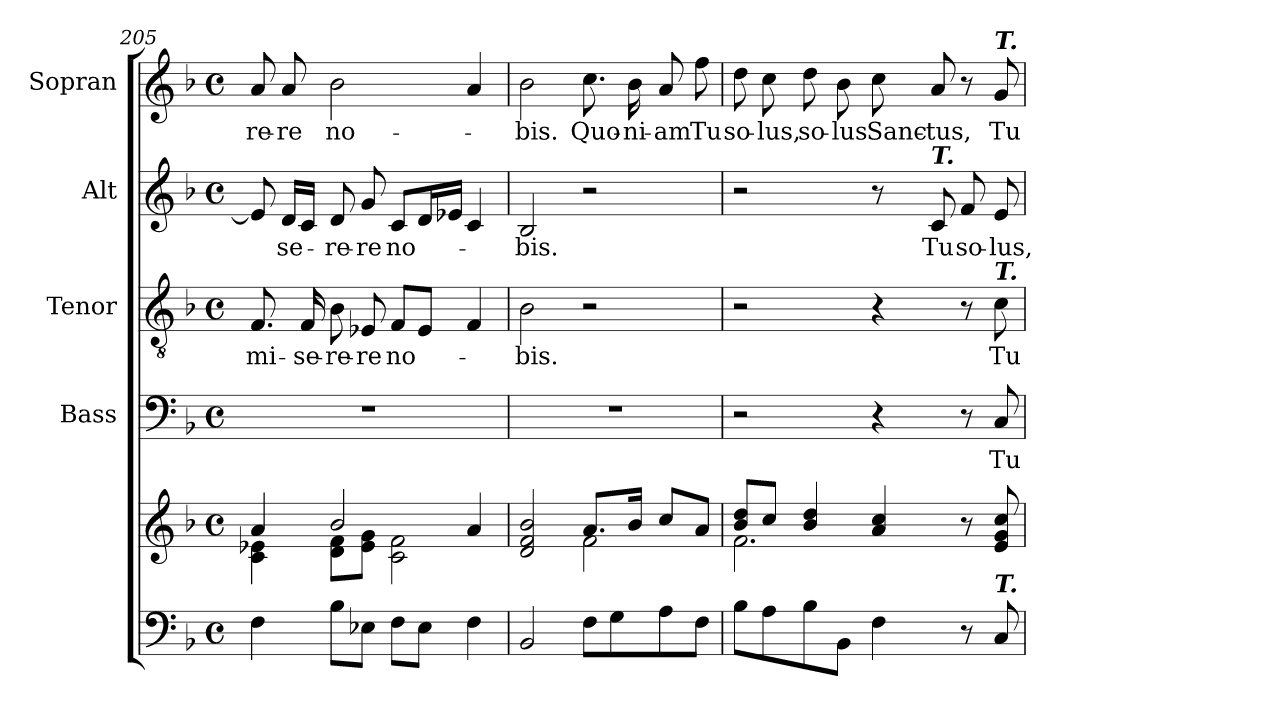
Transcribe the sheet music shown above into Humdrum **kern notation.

**kern	**kern	**kern	**text	**kern	**text	**kern	**text	**kern	**text
*part5	*part5	*part4	*part4	*part3	*part3	*part2	*part2	*part1	*part1
*staff6	*staff5	*staff4	*staff4	*staff3	*staff3	*staff2	*staff2	*staff1	*staff1
*	*	*I"Bass	*	*I"Tenor	*	*I"Alt	*	*I"Sopran	*
*	*	*I'B.	*	*I'T.	*	*I'A.	*	*I'S.	*
*clefF4	*clefG2	*clefF4	*	*clefGv2	*	*clefG2	*	*clefG2	*
*k[b-]	*k[b-]	*k[b-]	*	*k[b-]	*	*k[b-]	*	*k[b-]	*
*F:	*F:	*F:	*	*F:	*	*F:	*	*F:	*
*M4/4	*M4/4	*M4/4	*	*M4/4	*	*M4/4	*	*M4/4	*
*met(c)	*met(c)	*met(c)	*	*met(c)	*	*met(c)	*	*met(c)	*
=205	=205	=205	=205	=205	=205	=205	=205	=205	=205
*	*^	*	*	*	*	*	*	*	*
!	!	!	!	!	!	!LO:LY:b	!	!	!	!LO:LY:b
4F\	4a/	4c\ 4e-X\	1r	.	8.F/	mi-	8e-/]	.	8a/	-re-
!	!	!	!	!	!	!	!	!LO:LY:b	!	!LO:LY:b
.	.	.	.	.	.	.	16d/LL	-se-	8a/	-re
!	!	!	!	!	!	!LO:LY:b	!	!	!	!
.	.	.	.	.	16F/	-se-	16c/JJ	.	.	.
!	!	!	!	!	!	!LO:LY:b	!	!LO:LY:b	!	!LO:LY:b
8B-\L	2b-/	8d\ 8f\L	.	.	8B-\	-re-	8d/	-re-	2b-\	no-
!	!	!	!	!	!	!LO:LY:b	!	!LO:LY:b	!	!
8E-X\J	.	8e-\ 8g\J	.	.	8E-X/	-re	8g/	-re	.	.
!	!	!	!	!	!	!LO:LY:b	!	!LO:LY:b	!	!
8F\L	.	2c\ 2f\	.	.	8F/L	no-	8c/L	no-	.	.
8E-\J	.	.	.	.	8E-/J	.	16d/L	.	.	.
.	.	.	.	.	.	.	16e-X/JJ	.	.	.
4F\	4a/	.	.	.	4F/	.	4c/	.	4a/	.
!!LO:LB:g=z
=206	=206	=206	=206	=206	=206	=206	=206	=206	=206	=206
!	!	!	!	!	!	!LO:LY:b	!	!LO:LY:b	!	!LO:LY:b
2BB-/	2d/ 2f/ 2b-/	2ryy	1r	.	2B-\	-bis.	2B-/	-bis.	2b-\	-bis.
!	!	!	!	!	!	!	!	!	!	!LO:LY:b
8F\L	8.a/L	2f\	.	.	2r	.	2r	.	8.cc\	Quo-
8G\	.	.	.	.	.	.	.	.	.	.
!	!	!	!	!	!	!	!	!	!	!LO:LY:b
.	16b-/Jk	.	.	.	.	.	.	.	16b-\	-ni-
!	!	!	!	!	!	!	!	!	!	!LO:LY:b
8A\	8cc/L	.	.	.	.	.	.	.	8a/	-am
!	!	!	!	!	!	!	!	!	!	!LO:LY:b
8F\J	8a/J	.	.	.	.	.	.	.	8ff\	Tu
=207	=207	=207	=207	=207	=207	=207	=207	=207	=207	=207
!	!	!	!	!	!	!	!	!	!	!LO:LY:b
8B-\L	8b-/ 8dd/L	2.f\	2r	.	2r	.	2r	.	8dd\	so-
!	!	!	!	!	!	!	!	!	!	!LO:LY:b
8A\	8cc/J	.	.	.	.	.	.	.	8cc\	-lus,
!	!	!	!	!	!	!	!	!	!	!LO:LY:b
8B-\	4b-/ 4dd/	.	.	.	.	.	.	.	8dd\	so-
!	!	!	!	!	!	!	!	!	!	!LO:LY:b
8BB-\J	.	.	.	.	.	.	.	.	8b-\	-lus
!	!	!	!	!	!	!	!	!	!	!LO:LY:b
4F\	4a/ 4cc/	.	4r	.	4r	.	8r	.	8cc\	Sanc-
!	!	!	!	!	!	!	!LO:TX:a:Bi:t=T.	!	!	!
!	!	!	!	!	!	!	!	!LO:LY:b	!	!LO:LY:b
.	.	.	.	.	.	.	8c/	Tu	8a/	-tus,
!	!	!	!	!	!	!	!	!LO:LY:b	!	!
8r	8r	4ryy	8r	.	8r	.	8f/	so-	8r	.
!	!	!	!	!	!	!	!	!	!LO:TX:a:Bi:t=T.	!
!	!	!	!	!	!LO:TX:a:Bi:t=T.	!	!	!	!	!
!LO:TX:a:Bi:t=T.	!	!	!	!	!	!	!	!	!	!
!	!	!	!	!LO:LY:b	!	!LO:LY:b	!	!LO:LY:b	!	!LO:LY:b
8C/	8e/ 8g/ 8cc/	.	8C/	Tu	8c\	Tu	8e/	-lus,	8g/	Tu
*	*v	*v	*	*	*	*	*	*	*	*
=	=	=	=	=	=	=	=	=	=
*-	*-	*-	*-	*-	*-	*-	*-	*-	*-
